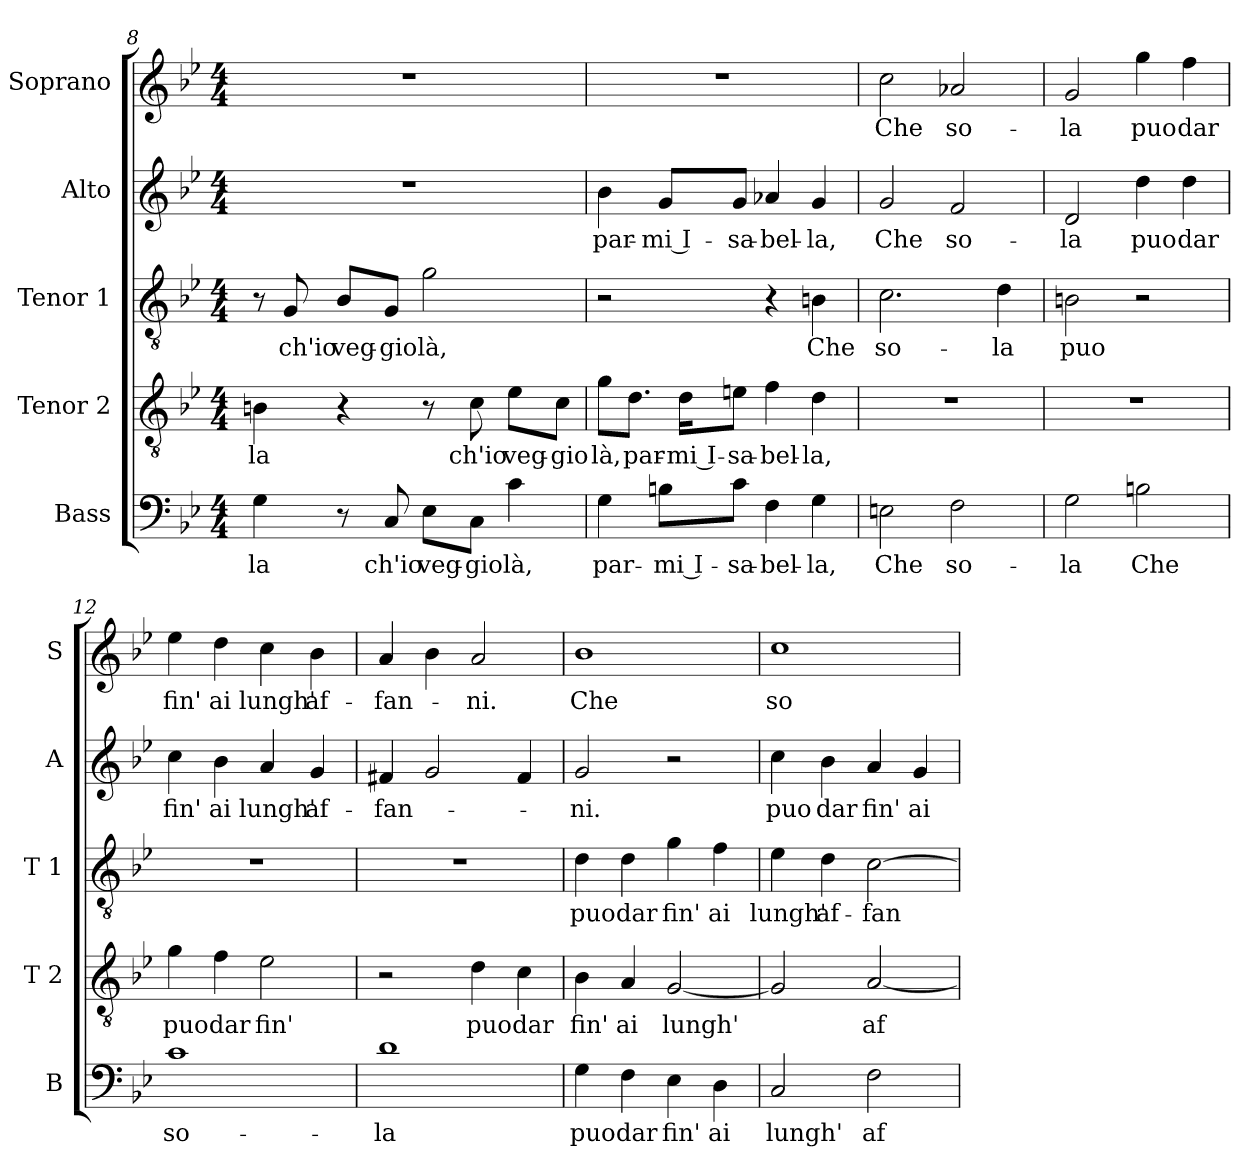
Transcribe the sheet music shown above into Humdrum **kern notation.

**kern	**text	**kern	**text	**kern	**text	**kern	**text	**kern	**text
*part5	*part5	*part4	*part4	*part3	*part3	*part2	*part2	*part1	*part1
*staff5	*staff5	*staff4	*staff4	*staff3	*staff3	*staff2	*staff2	*staff1	*staff1
*I"Bass	*	*I"Tenor 2	*	*I"Tenor 1	*	*I"Alto	*	*I"Soprano	*
*I'B	*	*I'T 2	*	*I'T 1	*	*I'A	*	*I'S	*
*clefF4	*	*clefGv2	*	*clefGv2	*	*clefG2	*	*clefG2	*
*k[b-e-]	*	*k[b-e-]	*	*k[b-e-]	*	*k[b-e-]	*	*k[b-e-]	*
*B-:	*	*B-:	*	*B-:	*	*B-:	*	*B-:	*
*M4/4	*	*M4/4	*	*M4/4	*	*M4/4	*	*M4/4	*
=8	=8	=8	=8	=8	=8	=8	=8	=8	=8
!	!LO:LY:b	!	!LO:LY:b	!	!	!	!	!	!
4G\	-la	4Bn\	-la	8r	.	1r	.	1r	.
!	!	!	!	!	!LO:LY:b	!	!	!	!
.	.	.	.	8G/	ch'io	.	.	.	.
!	!	!	!	!	!LO:LY:b	!	!	!	!
8r	.	4r	.	8B-/L	veg-	.	.	.	.
!	!LO:LY:b	!	!	!	!LO:LY:b	!	!	!	!
8C/	ch'io	.	.	8G/J	-gio	.	.	.	.
!	!LO:LY:b	!	!	!	!LO:LY:b	!	!	!	!
8E-\L	veg-	8r	.	2g\	là,	.	.	.	.
!	!LO:LY:b	!	!LO:LY:b	!	!	!	!	!	!
8C\J	-gio	8c\	ch'io	.	.	.	.	.	.
!	!LO:LY:b	!	!LO:LY:b	!	!	!	!	!	!
4c\	là,	8e-\L	veg-	.	.	.	.	.	.
!	!	!	!LO:LY:b	!	!	!	!	!	!
.	.	8c\J	-gio	.	.	.	.	.	.
!!LO:PB:g=z
=9	=9	=9	=9	=9	=9	=9	=9	=9	=9
!	!LO:LY:b	!	!LO:LY:b	!	!	!	!LO:LY:b	!	!
4G\	par-	8g\L	là,	2r	.	4b-\	par-	1r	.
!	!	!	!LO:LY:b	!	!	!	!	!	!
.	.	8.d\J	par-	.	.	.	.	.	.
!	!LO:LY:b	!	!	!	!	!	!LO:LY:b	!	!
8Bn\L	-mi I-	.	.	.	.	8g/L	-mi I-	.	.
!	!	!	!LO:LY:b	!	!	!	!	!	!
.	.	16d\KL	-mi I-	.	.	.	.	.	.
!	!LO:LY:b	!	!LO:LY:b	!	!	!	!LO:LY:b	!	!
8c\J	-sa-	8en\J	-sa-	.	.	8g/J	-sa-	.	.
!	!LO:LY:b	!	!LO:LY:b	!	!	!	!LO:LY:b	!	!
4F\	-bel-	4f\	-bel-	4r	.	4a-X/	-bel-	.	.
!	!LO:LY:b	!	!LO:LY:b	!	!LO:LY:b	!	!LO:LY:b	!	!
4G\	-la,	4d\	-la,	4Bn\	Che	4g/	-la,	.	.
=10	=10	=10	=10	=10	=10	=10	=10	=10	=10
!	!LO:LY:b	!	!	!	!LO:LY:b	!	!LO:LY:b	!	!LO:LY:b
2En\	Che	1r	.	2.c\	so-	2g/	Che	2cc\	Che
!	!LO:LY:b	!	!	!	!	!	!LO:LY:b	!	!LO:LY:b
2F\	so-	.	.	.	.	2f/	so-	2a-X/	so-
!	!	!	!	!	!LO:LY:b	!	!	!	!
.	.	.	.	4d\	-la	.	.	.	.
=11	=11	=11	=11	=11	=11	=11	=11	=11	=11
!	!LO:LY:b	!	!	!	!LO:LY:b	!	!LO:LY:b	!	!LO:LY:b
2G\	-la	1r	.	2Bn\	puo	2d/	-la	2g/	-la
!	!LO:LY:b	!	!	!	!	!	!LO:LY:b	!	!LO:LY:b
2Bn\	Che	.	.	2r	.	4dd\	puo	4gg\	puo
!	!	!	!	!	!	!	!LO:LY:b	!	!LO:LY:b
.	.	.	.	.	.	4dd\	dar	4ff\	dar
=12	=12	=12	=12	=12	=12	=12	=12	=12	=12
!	!LO:LY:b	!	!LO:LY:b	!	!	!	!LO:LY:b	!	!LO:LY:b
1c	so-	4g\	puo	1r	.	4cc\	fin'	4ee-\	fin'
!	!	!	!LO:LY:b	!	!	!	!LO:LY:b	!	!LO:LY:b
.	.	4f\	dar	.	.	4b-\	ai	4dd\	ai
!	!	!	!LO:LY:b	!	!	!	!LO:LY:b	!	!LO:LY:b
.	.	2e-\	fin'	.	.	4a/	lungh'	4cc\	lungh'
!	!	!	!	!	!	!	!LO:LY:b	!	!LO:LY:b
.	.	.	.	.	.	4g/	af-	4b-\	af-
=13	=13	=13	=13	=13	=13	=13	=13	=13	=13
!	!LO:LY:b	!	!	!	!	!	!LO:LY:b	!	!LO:LY:b
1d	-la	2r	.	1r	.	4f#X/	-fan-	4a/	-fan-
.	.	.	.	.	.	2g/	.	4b-\	.
!	!	!	!LO:LY:b	!	!	!	!	!	!LO:LY:b
.	.	4d\	puo	.	.	.	.	2a/	-ni.
!	!	!	!LO:LY:b	!	!	!	!	!	!
.	.	4c\	dar	.	.	4f#/	.	.	.
=14	=14	=14	=14	=14	=14	=14	=14	=14	=14
!	!LO:LY:b	!	!LO:LY:b	!	!LO:LY:b	!	!LO:LY:b	!	!LO:LY:b
4G\	puo	4B-\	fin'	4d\	puo	2g/	-ni.	1b-	Che
!	!LO:LY:b	!	!LO:LY:b	!	!LO:LY:b	!	!	!	!
4F\	dar	4A/	ai	4d\	dar	.	.	.	.
!	!LO:LY:b	!	!LO:LY:b	!	!LO:LY:b	!	!	!	!
4E-\	fin'	[2G/	lungh'	4g\	fin'	2r	.	.	.
!	!LO:LY:b	!	!	!	!LO:LY:b	!	!	!	!
4D\	ai	.	.	4f\	ai	.	.	.	.
!!LO:LB:g=z
=15	=15	=15	=15	=15	=15	=15	=15	=15	=15
!	!LO:LY:b	!	!	!	!LO:LY:b	!	!LO:LY:b	!	!LO:LY:b
2C/	lungh'	2G/]	.	4e-\	lungh'	4cc\	puo	1cc	so-
!	!	!	!	!	!LO:LY:b	!	!LO:LY:b	!	!
.	.	.	.	4d\	af-	4b-\	dar	.	.
!	!LO:LY:b	!	!LO:LY:b	!	!LO:LY:b	!	!LO:LY:b	!	!
2F\	af-	[2A/	af-	[2c\	-fan-	4a/	fin'	.	.
!	!	!	!	!	!	!	!LO:LY:b	!	!
.	.	.	.	.	.	4g/	ai	.	.
=	=	=	=	=	=	=	=	=	=
*-	*-	*-	*-	*-	*-	*-	*-	*-	*-
